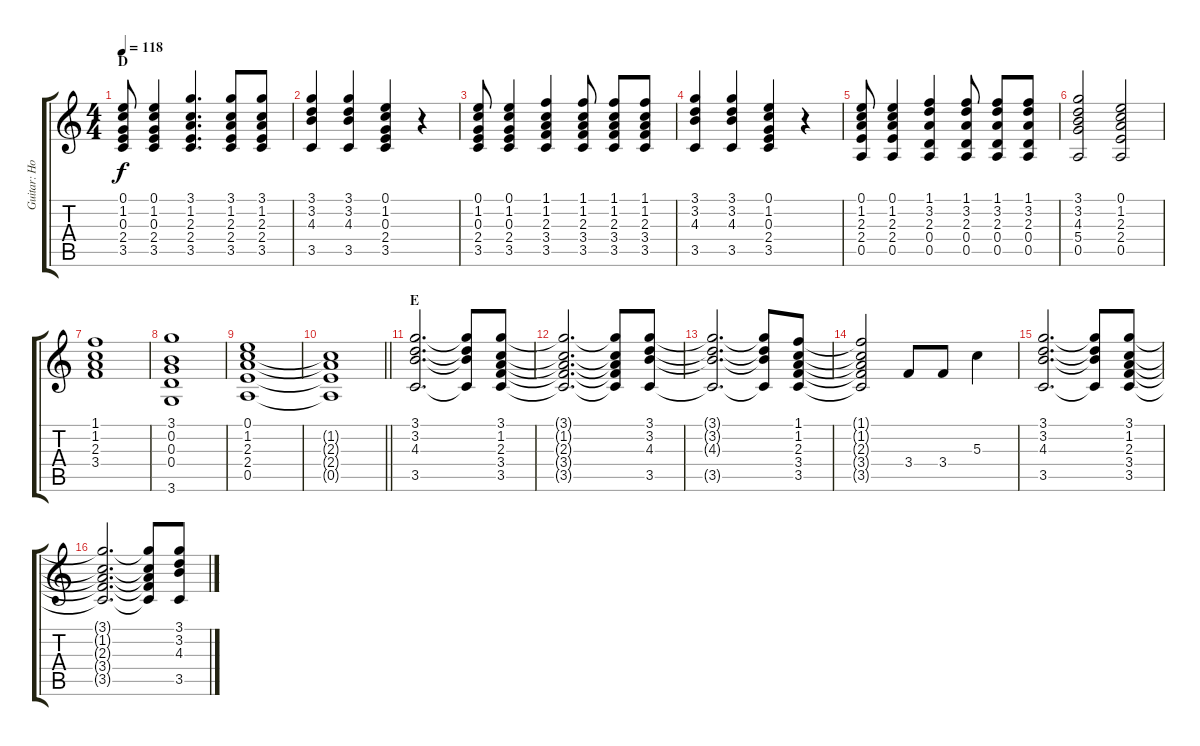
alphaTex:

\track ("Guitar: Howard" "Guitar: Ho") {instrument electricguitarclean}
\staff {score tabs}
\tuning (E4 B3 G3 D3 A2 E2) {hide}
\ts (4 4)
\section ("" "D")
\tempo 118
\clef g2
\ks c
(0.1 1.2 0.3 2.4 3.5).8{dy f} (0.1 1.2 0.3 2.4 3.5).4 (3.1 1.2 2.3 2.4 3.5).4{d} (3.1 1.2 2.3 2.4 3.5).8 (3.1 1.2 2.3 2.4 3.5).8 |
(3.1 3.2 4.3 3.5).4 (3.1 3.2 4.3 3.5).4 (0.1 1.2 0.3 2.4 3.5).4 r.4 |
(0.1 1.2 0.3 2.4 3.5).8 (0.1 1.2 0.3 2.4 3.5).4 (1.1 1.2 2.3 3.4 3.5).4 (1.1 1.2 2.3 3.4 3.5).8 (1.1 1.2 2.3 3.4 3.5).8 (1.1 1.2 2.3 3.4 3.5).8 |
(3.1 3.2 4.3 3.5).4 (3.1 3.2 4.3 3.5).4 (0.1 1.2 0.3 2.4 3.5).4 r.4 |
(0.1 1.2 2.3 2.4 0.5).8 (0.1 1.2 2.3 2.4 0.5).4 (1.1 3.2 2.3 0.4 0.5).4 (1.1 3.2 2.3 0.4 0.5).8 (1.1 3.2 2.3 0.4 0.5).8 (1.1 3.2 2.3 0.4 0.5).8 |
(3.1 3.2 4.3 5.4 0.5).2 (0.1 1.2 2.3 2.4 0.5).2 |
(1.1 1.2 2.3 3.4).1 |
(3.1 0.2 0.3 0.4 3.6).1 |
(0.1 1.2 2.3 2.4 0.5).1 |
\barLineRight lightlight
(1.2{t} 2.3{t} 2.4{t} 0.5{t}).1 |
\section ("" "E")
(3.1 3.2 4.3 3.5).2{d} (3.1{t} 3.2{t} 4.3{t} 3.5{t}).8 (3.1 1.2 2.3 3.4 3.5).8 |
(3.1{t} 1.2{t} 2.3{t} 3.4{t} 3.5{t}).2{d} (3.1{t} 1.2{t} 2.3{t} 3.4{t} 3.5{t}).8 (3.1 3.2 4.3 3.5).8 |
(3.1{t} 3.2{t} 4.3{t} 3.5{t}).2{d} (3.1{t} 3.2{t} 4.3{t} 3.5{t}).8 (1.1 1.2 2.3 3.4 3.5).8 |
(1.1{t} 1.2{t} 2.3{t} 3.4{t} 3.5{t}).2 3.4.8 3.4.8 5.3.4 |
(3.1 3.2 4.3 3.5).2{d} (3.1{t} 3.2{t} 4.3{t} 3.5{t}).8 (3.1 1.2 2.3 3.4 3.5).8 |
(3.1{t} 1.2{t} 2.3{t} 3.4{t} 3.5{t}).2{d} (3.1{t} 1.2{t} 2.3{t} 3.4{t} 3.5{t}).8 (3.1 3.2 4.3 3.5).8
